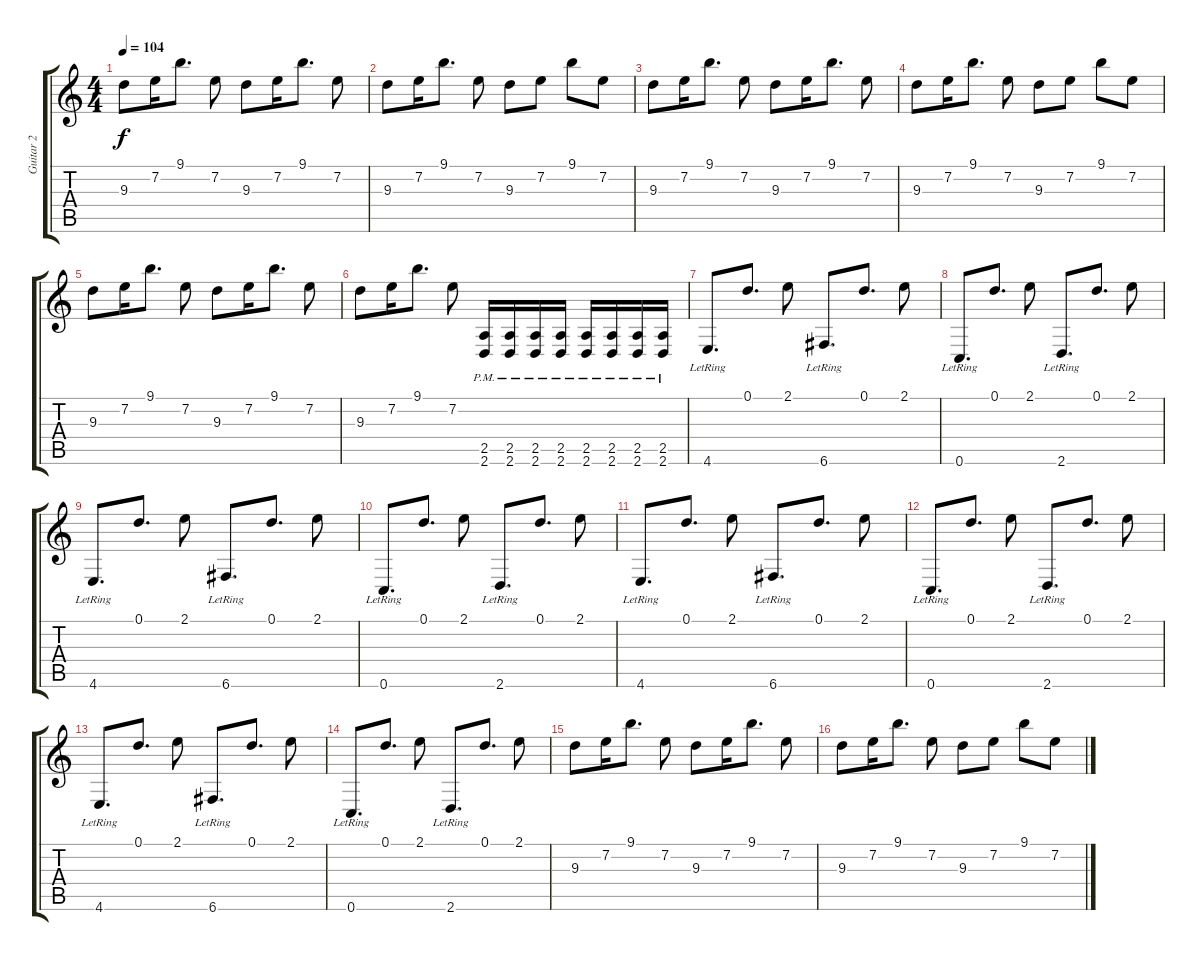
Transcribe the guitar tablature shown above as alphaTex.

\track ("Guitar 2" "Guitar 2") {instrument electricguitarclean}
\staff {score tabs}
\tuning (D4 A3 F3 C3 G2 C2) {hide}
\ts (4 4)
\tempo 104
\clef g2
\ks c
9.3.8{dy f} 7.2.16 9.1.8{d} 7.2.8 9.3.8 7.2.16 9.1.8{d} 7.2.8 |
9.3.8 7.2.16 9.1.8{d} 7.2.8 9.3.8 7.2.8 9.1.8 7.2.8 |
9.3.8 7.2.16 9.1.8{d} 7.2.8 9.3.8 7.2.16 9.1.8{d} 7.2.8 |
9.3.8 7.2.16 9.1.8{d} 7.2.8 9.3.8 7.2.8 9.1.8 7.2.8 |
9.3.8 7.2.16 9.1.8{d} 7.2.8 9.3.8 7.2.16 9.1.8{d} 7.2.8 |
9.3.8 7.2.16 9.1.8{d} 7.2.8 (2.5{pm} 2.6{pm}).16{instrument distortionguitar} (2.5{pm} 2.6{pm}).16 (2.5{pm} 2.6{pm}).16 (2.5{pm} 2.6{pm}).16 (2.5{pm} 2.6{pm}).16 (2.5{pm} 2.6{pm}).16 (2.5{pm} 2.6{pm}).16 (2.5{pm} 2.6{pm}).16 |
4.6{lr}.8{d instrument electricguitarclean} 0.1.8{d} 2.1.8 6.6{lr}.8{d} 0.1.8{d} 2.1.8 |
0.6{lr}.8{d} 0.1.8{d} 2.1.8 2.6{lr}.8{d} 0.1.8{d} 2.1.8 |
4.6{lr}.8{d} 0.1.8{d} 2.1.8 6.6{lr}.8{d} 0.1.8{d} 2.1.8 |
0.6{lr}.8{d} 0.1.8{d} 2.1.8 2.6{lr}.8{d} 0.1.8{d} 2.1.8 |
4.6{lr}.8{d} 0.1.8{d} 2.1.8 6.6{lr}.8{d} 0.1.8{d} 2.1.8 |
0.6{lr}.8{d} 0.1.8{d} 2.1.8 2.6{lr}.8{d} 0.1.8{d} 2.1.8 |
4.6{lr}.8{d} 0.1.8{d} 2.1.8 6.6{lr}.8{d} 0.1.8{d} 2.1.8 |
0.6{lr}.8{d} 0.1.8{d} 2.1.8 2.6{lr}.8{d} 0.1.8{d} 2.1.8 |
9.3.8{volume 10 instrument distortionguitar} 7.2.16 9.1.8{d} 7.2.8 9.3.8 7.2.16 9.1.8{d} 7.2.8 |
9.3.8 7.2.16 9.1.8{d} 7.2.8 9.3.8 7.2.8 9.1.8 7.2.8
